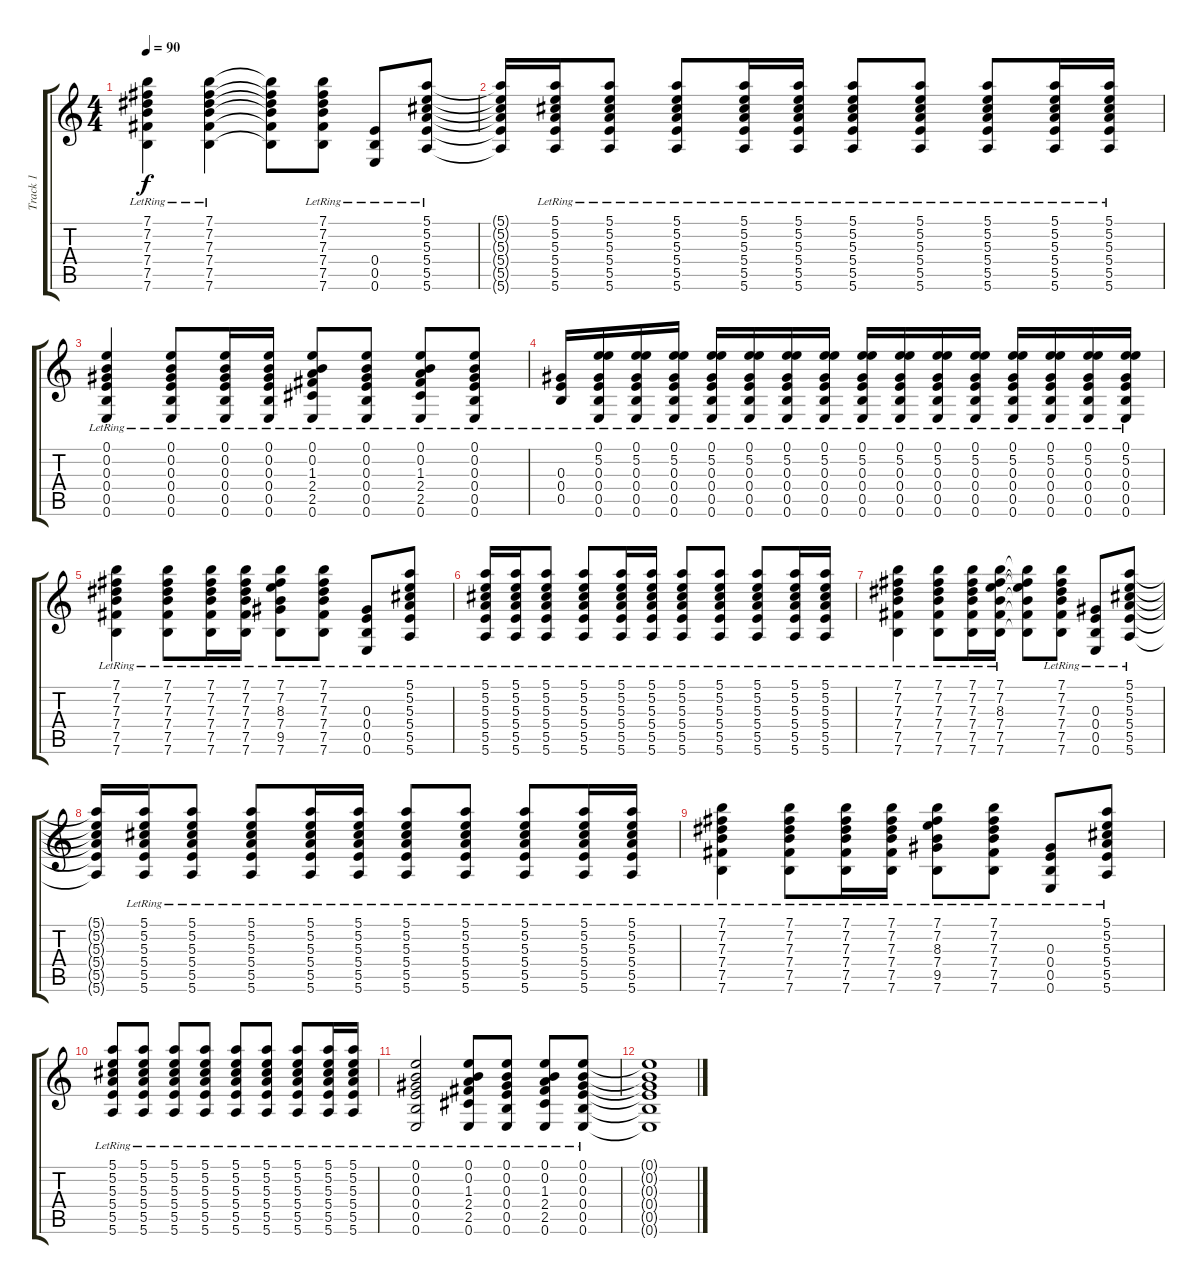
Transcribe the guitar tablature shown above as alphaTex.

\track ("Track 1" "Track 1") {instrument acousticguitarsteel}
\staff {score tabs}
\tuning (E4 B3 Ab3 E3 B2 E2) {hide}
\ts (4 4)
\tempo 90
\clef g2
\ks c
(7.1{lr} 7.2{lr} 7.3{lr} 7.4{lr} 7.5{lr} 7.6{lr}).4{dy f} (7.1{lr} 7.2{lr} 7.3{lr} 7.4{lr} 7.5{lr} 7.6{lr}).4 (7.1{t} 7.2{t} 7.3{t} 7.4{t} 7.5{t} 7.6{t}).8 (7.1{lr} 7.2{lr} 7.3{lr} 7.4{lr} 7.5{lr} 7.6{lr}).8 (0.4{lr} 0.5{lr} 0.6{lr}).8 (5.1{lr} 5.2{lr} 5.3{lr} 5.4{lr} 5.5{lr} 5.6{lr}).8 |
(5.1{t} 5.2{t} 5.3{t} 5.4{t} 5.5{t} 5.6{t}).16 (5.1{lr} 5.2{lr} 5.3{lr} 5.4{lr} 5.5{lr} 5.6{lr}).16 (5.1{lr} 5.2{lr} 5.3{lr} 5.4{lr} 5.5{lr} 5.6{lr}).8 (5.1{lr} 5.2{lr} 5.3{lr} 5.4{lr} 5.5{lr} 5.6{lr}).8 (5.1{lr} 5.2{lr} 5.3{lr} 5.4{lr} 5.5{lr} 5.6{lr}).16 (5.1{lr} 5.2{lr} 5.3{lr} 5.4{lr} 5.5{lr} 5.6{lr}).16 (5.1{lr} 5.2{lr} 5.3{lr} 5.4{lr} 5.5{lr} 5.6{lr}).8 (5.1{lr} 5.2{lr} 5.3{lr} 5.4{lr} 5.5{lr} 5.6{lr}).8 (5.1{lr} 5.2{lr} 5.3{lr} 5.4{lr} 5.5{lr} 5.6{lr}).8 (5.1{lr} 5.2{lr} 5.3{lr} 5.4{lr} 5.5{lr} 5.6{lr}).16 (5.1{lr} 5.2{lr} 5.3{lr} 5.4{lr} 5.5{lr} 5.6{lr}).16 |
(0.1{lr} 0.2{lr} 0.3{lr} 0.4{lr} 0.5{lr} 0.6{lr}).4 (0.1{lr} 0.2{lr} 0.3{lr} 0.4{lr} 0.5{lr} 0.6{lr}).8 (0.1{lr} 0.2{lr} 0.3{lr} 0.4{lr} 0.5{lr} 0.6{lr}).16 (0.1{lr} 0.2{lr} 0.3{lr} 0.4{lr} 0.5{lr} 0.6{lr}).16 (0.1{lr} 0.2{lr} 1.3{lr} 2.4{lr} 2.5{lr} 0.6{lr}).8 (0.1{lr} 0.2{lr} 0.3{lr} 0.4{lr} 0.5{lr} 0.6{lr}).8 (0.1{lr} 0.2{lr} 1.3{lr} 2.4{lr} 2.5{lr} 0.6{lr}).8 (0.1{lr} 0.2{lr} 0.3{lr} 0.4{lr} 0.5{lr} 0.6{lr}).8 |
(0.3 0.4{lr} 0.5{lr}).16 (0.1{lr} 5.2{lr} 0.3{lr} 0.4{lr} 0.5{lr} 0.6{lr}).16 (0.1{lr} 5.2{lr} 0.3{lr} 0.4{lr} 0.5{lr} 0.6{lr}).16 (0.1{lr} 5.2{lr} 0.3{lr} 0.4{lr} 0.5{lr} 0.6{lr}).16 (0.1{lr} 5.2{lr} 0.3{lr} 0.4{lr} 0.5{lr} 0.6{lr}).16 (0.1{lr} 5.2{lr} 0.3{lr} 0.4{lr} 0.5{lr} 0.6{lr}).16 (0.1{lr} 5.2{lr} 0.3{lr} 0.4{lr} 0.5{lr} 0.6{lr}).16 (0.1{lr} 5.2{lr} 0.3{lr} 0.4{lr} 0.5{lr} 0.6{lr}).16 (0.1{lr} 5.2{lr} 0.3{lr} 0.4{lr} 0.5{lr} 0.6{lr}).16 (0.1{lr} 5.2{lr} 0.3{lr} 0.4{lr} 0.5{lr} 0.6{lr}).16 (0.1{lr} 5.2{lr} 0.3{lr} 0.4{lr} 0.5{lr} 0.6{lr}).16 (0.1{lr} 5.2{lr} 0.3{lr} 0.4{lr} 0.5{lr} 0.6{lr}).16 (0.1{lr} 5.2{lr} 0.3{lr} 0.4{lr} 0.5{lr} 0.6{lr}).16 (0.1{lr} 5.2{lr} 0.3{lr} 0.4{lr} 0.5{lr} 0.6{lr}).16 (0.1{lr} 5.2{lr} 0.3{lr} 0.4{lr} 0.5{lr} 0.6{lr}).16 (0.1{lr} 5.2{lr} 0.3{lr} 0.4{lr} 0.5{lr} 0.6{lr}).16 |
(7.1{lr} 7.2{lr} 7.3{lr} 7.4{lr} 7.5{lr} 7.6{lr}).4 (7.1{lr} 7.2{lr} 7.3{lr} 7.4{lr} 7.5{lr} 7.6{lr}).8 (7.1{lr} 7.2{lr} 7.3{lr} 7.4{lr} 7.5{lr} 7.6{lr}).16 (7.1{lr} 7.2{lr} 7.3{lr} 7.4{lr} 7.5{lr} 7.6{lr}).16 (7.1{lr} 7.2{lr} 8.3{lr} 7.4{lr} 9.5{lr} 7.6{lr}).8 (7.1{lr} 7.2{lr} 7.3{lr} 7.4{lr} 7.5{lr} 7.6{lr}).8 (0.3{lr} 0.4{lr} 0.5{lr} 0.6{lr}).8 (5.1{lr} 5.2{lr} 5.3{lr} 5.4{lr} 5.5{lr} 5.6{lr}).8 |
(5.1{lr} 5.2{lr} 5.3{lr} 5.4{lr} 5.5{lr} 5.6{lr}).16 (5.1{lr} 5.2{lr} 5.3{lr} 5.4{lr} 5.5{lr} 5.6{lr}).16 (5.1{lr} 5.2{lr} 5.3{lr} 5.4{lr} 5.5{lr} 5.6{lr}).8 (5.1{lr} 5.2{lr} 5.3{lr} 5.4{lr} 5.5{lr} 5.6{lr}).8 (5.1{lr} 5.2{lr} 5.3{lr} 5.4{lr} 5.5{lr} 5.6{lr}).16 (5.1{lr} 5.2{lr} 5.3{lr} 5.4{lr} 5.5{lr} 5.6{lr}).16 (5.1{lr} 5.2{lr} 5.3{lr} 5.4{lr} 5.5{lr} 5.6{lr}).8 (5.1{lr} 5.2{lr} 5.3{lr} 5.4{lr} 5.5{lr} 5.6{lr}).8 (5.1{lr} 5.2{lr} 5.3{lr} 5.4{lr} 5.5{lr} 5.6{lr}).8 (5.1{lr} 5.2{lr} 5.3{lr} 5.4{lr} 5.5{lr} 5.6{lr}).16 (5.1{lr} 5.2{lr} 5.3{lr} 5.4{lr} 5.5{lr} 5.6{lr}).16 |
(7.1{lr} 7.2{lr} 7.3{lr} 7.4{lr} 7.5{lr} 7.6{lr}).4 (7.1{lr} 7.2{lr} 7.3{lr} 7.4{lr} 7.5{lr} 7.6{lr}).8 (7.1{lr} 7.2{lr} 7.3{lr} 7.4{lr} 7.5{lr} 7.6{lr}).16 (7.1{lr} 7.2{lr} 8.3{lr} 7.4{lr} 7.5{lr} 7.6{lr}).16 (7.1{t} 7.2{t} 8.3{t} 7.4{t} 7.5{t} 7.6{t}).8 (7.1{lr} 7.2{lr} 7.3{lr} 7.4{lr} 7.5{lr} 7.6{lr}).8 (0.3{lr} 0.4{lr} 0.5{lr} 0.6{lr}).8 (5.1{lr} 5.2{lr} 5.3{lr} 5.4{lr} 5.5{lr} 5.6{lr}).8 |
(5.1{t} 5.2{t} 5.3{t} 5.4{t} 5.5{t} 5.6{t}).16 (5.1{lr} 5.2{lr} 5.3{lr} 5.4{lr} 5.5{lr} 5.6{lr}).16 (5.1{lr} 5.2{lr} 5.3{lr} 5.4{lr} 5.5{lr} 5.6{lr}).8 (5.1{lr} 5.2{lr} 5.3{lr} 5.4{lr} 5.5{lr} 5.6{lr}).8 (5.1{lr} 5.2{lr} 5.3{lr} 5.4{lr} 5.5{lr} 5.6{lr}).16 (5.1{lr} 5.2{lr} 5.3{lr} 5.4{lr} 5.5{lr} 5.6{lr}).16 (5.1{lr} 5.2{lr} 5.3{lr} 5.4{lr} 5.5{lr} 5.6{lr}).8 (5.1{lr} 5.2{lr} 5.3{lr} 5.4{lr} 5.5{lr} 5.6{lr}).8 (5.1{lr} 5.2{lr} 5.3{lr} 5.4{lr} 5.5{lr} 5.6{lr}).8 (5.1{lr} 5.2{lr} 5.3{lr} 5.4{lr} 5.5{lr} 5.6{lr}).16 (5.1{lr} 5.2{lr} 5.3{lr} 5.4{lr} 5.5{lr} 5.6{lr}).16 |
(7.1{lr} 7.2{lr} 7.3{lr} 7.4{lr} 7.5{lr} 7.6{lr}).4 (7.1{lr} 7.2{lr} 7.3{lr} 7.4{lr} 7.5{lr} 7.6{lr}).8 (7.1{lr} 7.2{lr} 7.3{lr} 7.4{lr} 7.5{lr} 7.6{lr}).16 (7.1{lr} 7.2{lr} 7.3{lr} 7.4{lr} 7.5{lr} 7.6{lr}).16 (7.1{lr} 7.2{lr} 8.3{lr} 7.4{lr} 9.5{lr} 7.6{lr}).8 (7.1{lr} 7.2{lr} 7.3{lr} 7.4{lr} 7.5{lr} 7.6{lr}).8 (0.3{lr} 0.4{lr} 0.5{lr} 0.6{lr}).8 (5.1{lr} 5.2{lr} 5.3{lr} 5.4{lr} 5.5{lr} 5.6{lr}).8 |
(5.1{lr} 5.2{lr} 5.3{lr} 5.4{lr} 5.5{lr} 5.6{lr}).8 (5.1{lr} 5.2{lr} 5.3{lr} 5.4{lr} 5.5{lr} 5.6{lr}).8 (5.1{lr} 5.2{lr} 5.3{lr} 5.4{lr} 5.5{lr} 5.6{lr}).8 (5.1{lr} 5.2{lr} 5.3{lr} 5.4{lr} 5.5{lr} 5.6{lr}).8 (5.1{lr} 5.2{lr} 5.3{lr} 5.4{lr} 5.5{lr} 5.6{lr}).8 (5.1{lr} 5.2{lr} 5.3{lr} 5.4{lr} 5.5{lr} 5.6{lr}).8 (5.1{lr} 5.2{lr} 5.3{lr} 5.4{lr} 5.5{lr} 5.6{lr}).8 (5.1{lr} 5.2{lr} 5.3{lr} 5.4{lr} 5.5{lr} 5.6{lr}).16 (5.1{lr} 5.2{lr} 5.3{lr} 5.4{lr} 5.5{lr} 5.6{lr}).16 |
(0.1{lr} 0.2{lr} 0.3{lr} 0.4{lr} 0.5{lr} 0.6{lr}).2 (0.1{lr} 0.2{lr} 1.3{lr} 2.4{lr} 2.5{lr} 0.6{lr}).8 (0.1{lr} 0.2{lr} 0.3{lr} 0.4{lr} 0.5{lr} 0.6{lr}).8 (0.1{lr} 0.2{lr} 1.3{lr} 2.4{lr} 2.5{lr} 0.6{lr}).8 (0.1{lr} 0.2{lr} 0.3{lr} 0.4{lr} 0.5{lr} 0.6{lr}).8 |
(0.1{t} 0.2{t} 0.3{t} 0.4{t} 0.5{t} 0.6{t}).1
